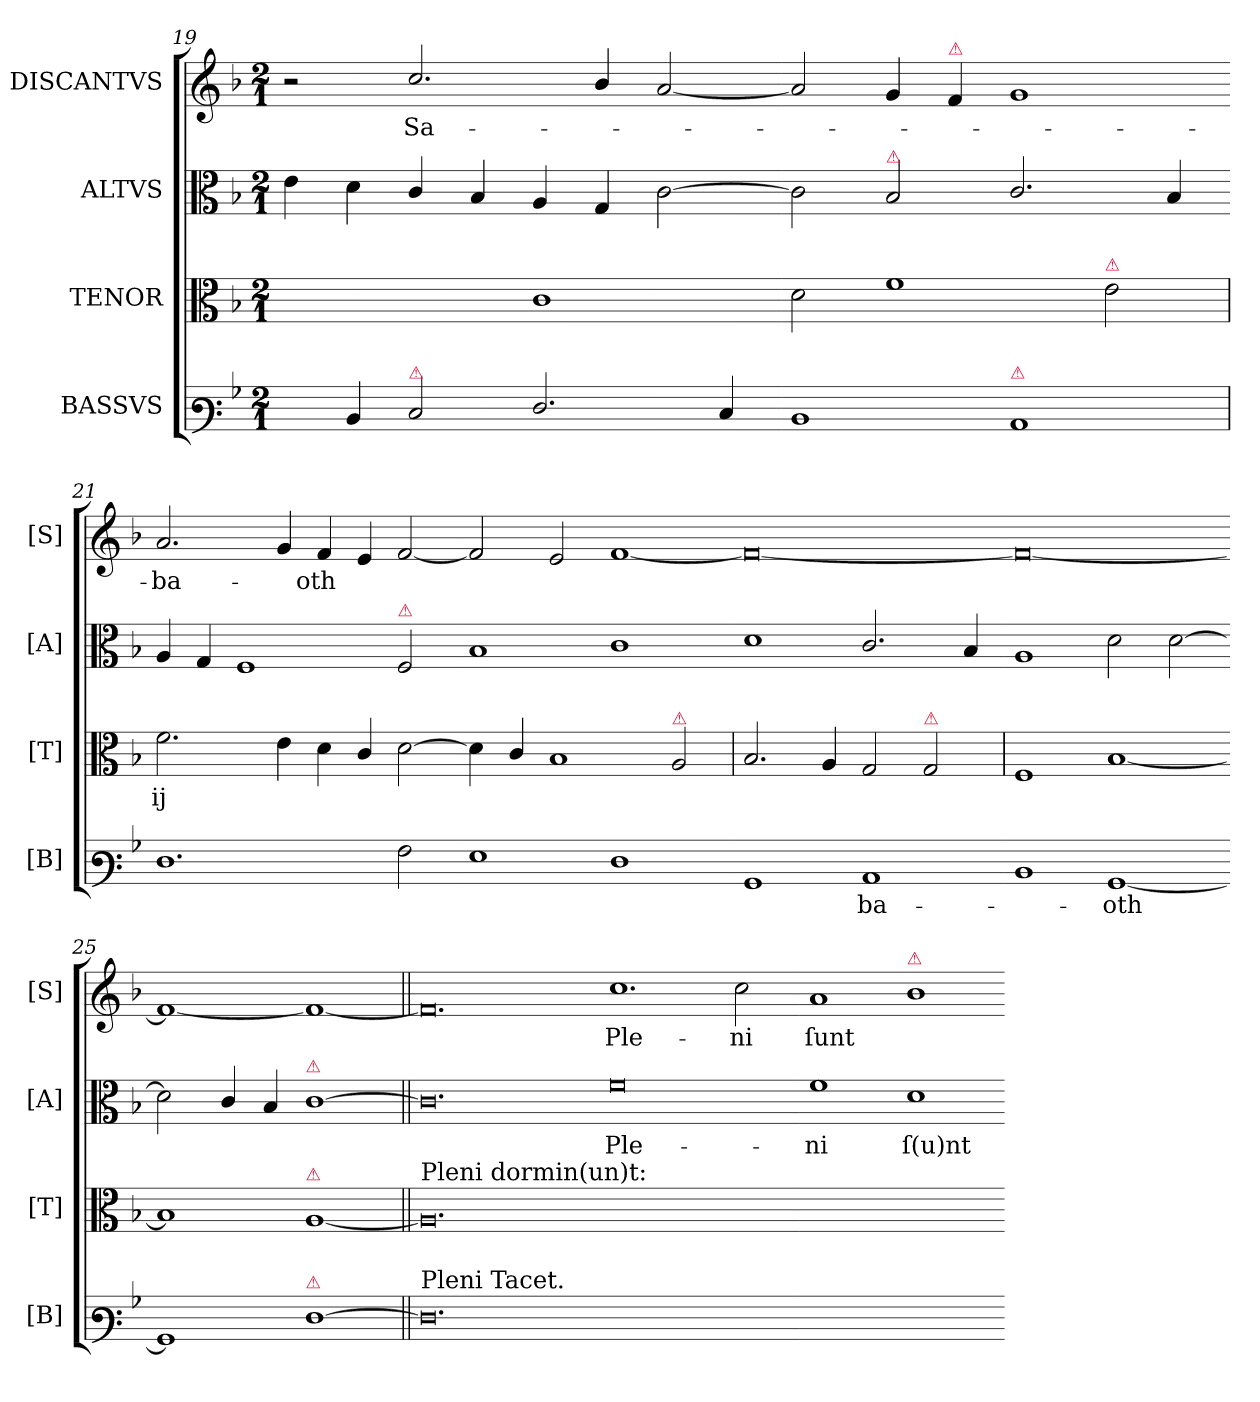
**kern	**text	**kern	**text	**kern	**text	**kern	**text
*part4	*part4	*part3	*part3	*part2	*part2	*part1	*part1
*staff4	*staff4	*staff3	*staff3	*staff2	*staff2	*staff1	*staff1
*I"BASSVS	*	*I"TENOR	*	*I"ALTVS	*	*I"DISCANTVS	*
*I'[B]	*	*I'[T]	*	*I'[A]	*	*I'[S]	*
*clefF3	*	*clefC3	*	*clefC3	*	*clefG2	*
*k[b-]	*	*k[b-]	*	*k[b-]	*	*k[b-]	*
*M2/1	*	*M2/1	*	*M2/1	*	*M2/1	*
=19	=19	=19	=19	=19	=19	=19	=19
4ryy	.	1ryy	.	4e\	.	2r	.
4D/	.	.	.	4d\	.	.	.
!LO:TX:a:color=crimson:t=⚠	!	!	!	!	!	!	!
2E/	.	.	.	4c/	.	2.cc/	Sa-
.	.	.	.	4B-/	.	.	.
2.F/	.	1c	.	4A/	.	.	.
.	.	.	.	4G/	.	4b-/	.
.	.	.	.	[2c\	.	[2a/	.
4E/	.	.	.	.	.	.	.
=20-	=20-	=20-	=20-	=20-	=20-	=20-	=20-
1D	.	2d\	.	2c\]	.	2a/]	.
!	!	!	!	!LO:TX:a:color=crimson:t=⚠	!	!	!
.	.	1f	.	2B-/	.	4g/	.
!	!	!	!	!	!	!LO:TX:a:color=crimson:t=⚠	!
.	.	.	.	.	.	4f/	.
!LO:TX:a:color=crimson:t=⚠	!	!	!	!	!	!	!
1C	.	.	.	2.c/	.	1g	.
!	!	!LO:TX:a:color=crimson:t=⚠	!	!	!	!	!
.	.	2e\	.	.	.	.	.
.	.	.	.	4B-/	.	.	.
=21	=21-	=21	=21-	=21-	=21-	=21-	=21-
1.F	.	2.f\	ij	4A/	.	2.a/	-ba-
.	.	.	.	4G/	.	.	.
.	.	.	.	1F	.	.	.
.	.	4e\	.	.	.	4g/	.
.	.	4d\	.	.	.	4f/	-oth
.	.	4c/	.	.	.	4e/	.
!	!	!	!	!LO:TX:a:color=crimson:t=⚠	!	!	!
2A\	.	[2d\	.	2F/	.	[2f/	.
=22-	=22-	=22-	=22-	=22-	=22-	=22-	=22-
1G	.	4d\]	.	1B-	.	2f/]	.
.	.	4c/	.	.	.	.	.
.	.	1B-	.	.	.	2e/	.
1F	.	.	.	1c	.	[1f/	.
!	!	!LO:TX:a:color=crimson:t=⚠	!	!	!	!	!
.	.	2A/	.	.	.	.	.
=23-	=23-	=23	=23-	=23-	=23-	=23-	=23-
1BB-	.	2.B-/	.	1d	.	0f_	.
.	.	4A/	.	.	.	.	.
1C	-ba-	2G/	.	2.c/	.	.	.
!	!	!LO:TX:a:color=crimson:t=⚠	!	!	!	!	!
.	.	2G/	.	.	.	.	.
.	.	.	.	4B-/	.	.	.
=24-	=24-	=24	=24-	=24-	=24-	=24-	=24-
1D	.	1F	.	1A	.	0f_	.
[1BB-	-oth	[1B-	.	2d\	.	.	.
.	.	.	.	[2d\	.	.	.
=25-	=25-	=25-	=25-	=25-	=25-	=25-	=25-
1BB-]	.	1B-]	.	2d\]	.	1f_	.
.	.	.	.	4c/	.	.	.
.	.	.	.	4B-/	.	.	.
!	!	!	!	!LO:TX:a:color=crimson:t=⚠	!	!	!
!	!	!LO:TX:a:color=crimson:t=⚠	!	!	!	!	!
!LO:TX:a:color=crimson:t=⚠	!	!	!	!	!	!	!
[1F\	.	[1A/	.	[1c\	.	1f_	.
=26||	=26||	=26||	=26||	=26||	=26||	=26||	=26||
!	!	!LO:TX:a:t=Pleni dormin(un)t&colon;	!	!	!	!	!
!LO:TX:a:t=Pleni Tacet.	!	!	!	!	!	!	!
0.F\]	.	0.A/]	.	0.c\]	.	0.f]	.
0ryy	.	0ryy	.	0f	Ple-	1.cc	Ple-
.	.	.	.	.	.	2cc\	-ni
=27-	=27-	=27-	=27-	=27-	=27-	=27-	=27-
0ryy	.	0ryy	.	1f	-ni	1a	ſunt
!	!	!	!	!	!	!LO:TX:a:color=crimson:t=⚠	!
.	.	.	.	1d	ſ(u)nt	1b-	.
=-	=-	=-	=-	=-	=-	=-	=-
*-	*-	*-	*-	*-	*-	*-	*-
